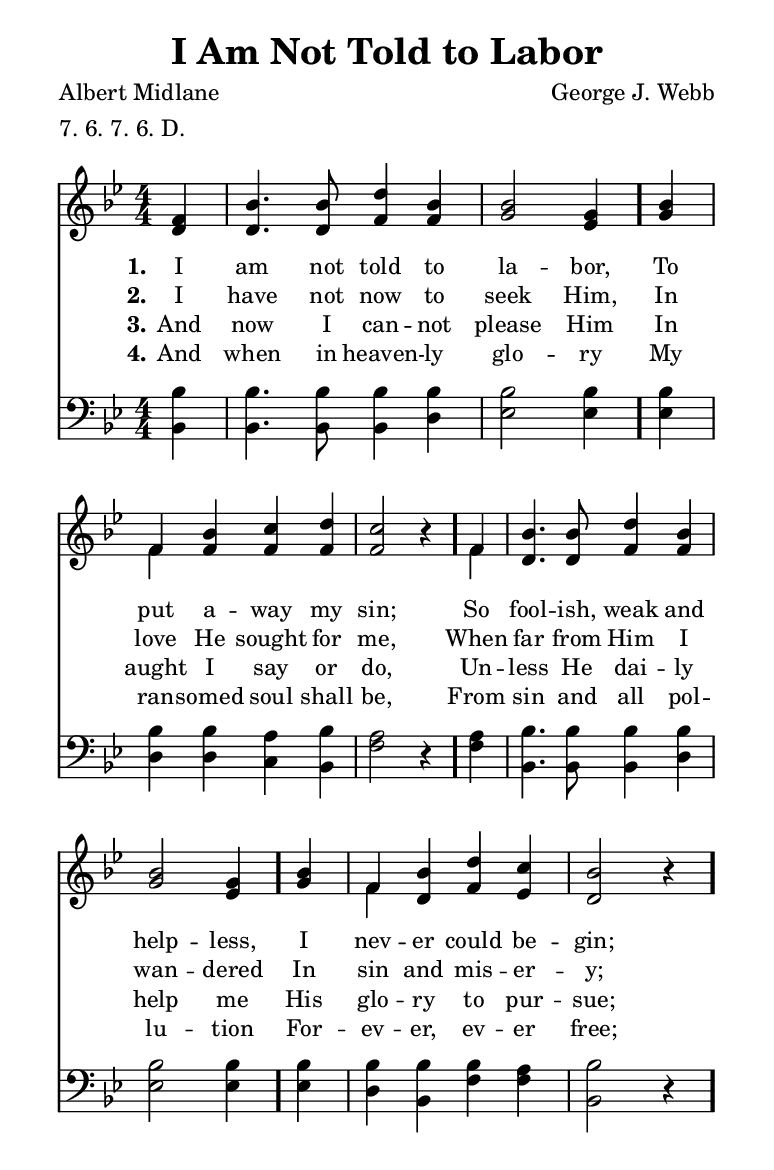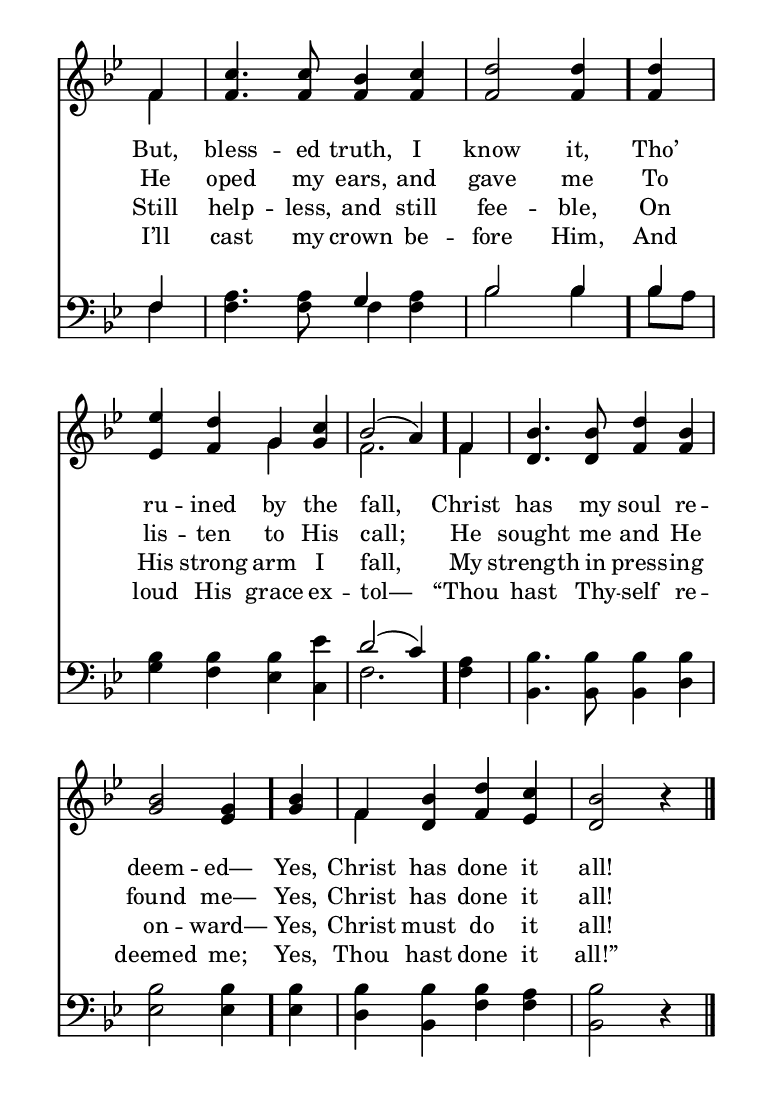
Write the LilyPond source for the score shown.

\include "common/global.ily"
\paper {
  \include "common/paper.ily"
}

\header{
  %gospel
  hymnnumber = "220"
  title = "I Am Not Told to Labor"
  tunename = "Webb"
  meter = "7. 6. 7. 6. D."
  poet = "Albert Midlane" % see https://hymnary.org/text/i_am_not_told_to_labor
  composer = "George J. Webb" % see https://hymnary.org/tune/webb_webb
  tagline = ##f
}

global = {
  \include "common/overrides.ily"
  \override Staff.TimeSignature.style = #'numbered
  \time 4/4
  \override Score.MetronomeMark.transparent = ##t % hide all fermata changes too
  \tempo 4=90
  \key bes \major
  \partial 4
  \autoBeamOff
}

patternA = { c4 | c4. c8 c4 c | c2 c4 }
patternB = { c4 | c c c c | c2 c4 }
patternC = { c4 | c4 c c, c | c2( c4) }
patternD = { c4 | c4 c c, c | c2. }
patternE = { c8[ c] | c4 c c, c | c2. }

notesSoprano = {
\global
\relative c' {

  f4 | bes4. bes8 d4 bes | bes2 g4
  bes4 | f bes c d | c2 r4 \eogbreak
  f,4 | bes4. bes8 d4 bes | bes2 g4
  bes4 | f bes d c | bes2 r4 \eogbreak

  f4 | c'4. c8 bes4 c | d2 d4
  d4 | ees4 d g, c | bes2( a4) \eogbreak
  f4 | bes4. bes8 d4 bes | bes2 g4
  bes4 | f bes d c | bes2 r4

  \bar "|."

}
}

notesAlto = {
\global
\relative e' {

  \changePitch \patternA { d | d d f f | g ees }
  \changePitch \patternB { g | f f f f | f r }
  \changePitch \patternA { f | d d f f | g ees }
  \changePitch \patternB { g | f d f ees | d r }

  \changePitch \patternA { f | f f f f | f f }
  \changePitch \patternD { f | ees f g g | f }
  \changePitch \patternA { f | d d f f | g ees }
  \changePitch \patternB { g | f d f ees | d r }

}
}

notesTenor = {
\global
\relative a {

  \changePitch \patternA { bes | bes bes bes bes | bes bes }
  \changePitch \patternB { bes | bes bes a bes | a r }
  \changePitch \patternA { a | bes bes bes bes | bes bes }
  \changePitch \patternB { bes | bes bes bes a | bes r }

  \changePitch \patternA { f | a a g a | bes bes }
  \changePitch \patternC { bes | bes bes bes ees | d c }
  \changePitch \patternA { a | bes bes bes bes | bes bes }
  \changePitch \patternB { bes | bes bes bes a | bes r }

}
}

notesBass = {
\global
\relative f, {

  \changePitch \patternA { bes | bes bes bes d | ees ees }
  \changePitch \patternB { ees | d d c bes | f' r }
  \changePitch \patternA { f | bes, bes bes d | ees ees }
  \changePitch \patternB { ees | d bes f' f | bes, r }

  \changePitch \patternA { f' | f f f f | bes bes }
  \changePitch \patternE { bes a | g f ees c | f }
  \changePitch \patternA { f | bes, bes bes d | ees ees }
  \changePitch \patternB { ees | d bes f' f | bes, r }

}
}

wordsA = \lyricmode {
\set stanza = "1."

I am not told to la -- bor, \bar "."
To put a -- way my sin; \bar "."
So fool -- ish, weak and help -- less, \bar "."
I nev -- er could be -- gin; \bar "."
But, bless -- ed truth, I know it, \bar "."
Tho’ ru -- ined by the fall, \bar "."
Christ has my soul re -- deem -- ed— \bar "."
Yes, Christ has done it all! \bar "."

}

wordsB = \lyricmode {
\set stanza = "2."

I have not now to seek Him,
In love He sought for me,
When far from Him I wan -- dered
In sin and mis -- er -- y;
He oped my ears, and gave me
To lis -- ten to His call;
He sought me and He found me—
Yes, Christ has done it all!

}

wordsC = \lyricmode {
\set stanza = "3."

And now I can -- not please Him
In aught I say or do,
Un -- less He dai -- ly help me
His glo -- ry to pur -- sue;
Still help -- less, and still fee -- ble,
On His strong arm I fall,
My strength in press -- ing on -- ward—
Yes, Christ must do it all!

}

wordsD = \lyricmode {
\set stanza = "4."

And when in heaven -- ly glo -- ry
My ran -- somed soul shall be,
From sin and all pol -- lu -- tion
For -- ev -- er, ev -- er free;
I’ll cast my crown be -- fore Him,
And loud His grace ex -- tol—
“Thou hast Thy -- self re -- deemed me;
Yes, Thou hast done it all!”

}

\score {
  \context ChoirStaff <<
    \context Staff = upper <<
      \set Staff.autoBeaming = ##f
      \set ChoirStaff.systemStartDelimiter = #'SystemStartBar
      \set ChoirStaff.printPartCombineTexts = ##f
      \partcombine #'(2 . 11) \notesSoprano \notesAlto
      \context NullVoice = sopranos { \voiceOne << \notesSoprano >> }
      \context Lyrics = one   \lyricsto sopranos \wordsA
      \context Lyrics = two   \lyricsto sopranos \wordsB
      \context Lyrics = three \lyricsto sopranos \wordsC
      \context Lyrics = four  \lyricsto sopranos \wordsD
    >>
    \context Staff = men <<
      \set Staff.autoBeaming = ##f
      \clef bass
      \set ChoirStaff.printPartCombineTexts = ##f
      \partcombine #'(2 . 11) \notesTenor \notesBass
    >>
  >>
  \layout {
    \include "common/layout.ily"
  }
  #(cond ((ly:get-option 'eog-midi-permitted) #{ \midi{
    \include "common/midi.ily"
  } #}))
}

\version "2.19.49"  % necessary for upgrading to future LilyPond versions.

% vi:set et ts=2 sw=2 ai nocindent syntax=lilypond:
